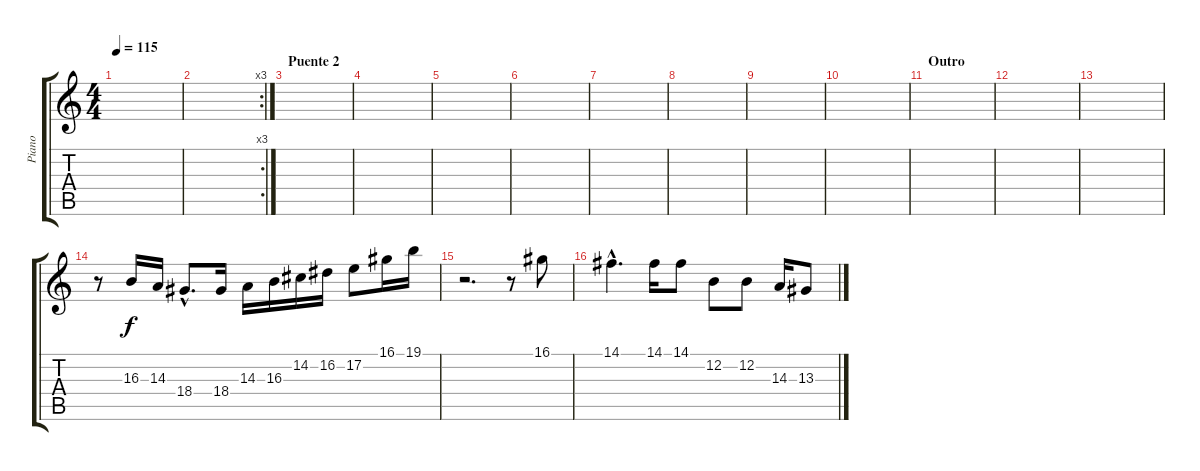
\track ("Piano" "Piano") {instrument acousticgrandpiano}
\staff {score tabs}
\tuning (E4 B3 G3 D3 A2 D2) {hide}
\ts (4 4)
\tempo 115
\clef g2
\ks c
|
\rc 3
|
\section ("" "Puente 2")
|
|
|
|
|
|
|
|
\section ("" "Outro")
|
|
|
r.8 16.3.16 14.3.16 18.4{hac}.8{d} 18.4.16 14.3.16 16.3.16 14.2.16 16.2.16 17.2.8 16.1.16 19.1.16 |
r.2{d} r.8 16.1.8 |
14.1{hac}.4{d} 14.1.16 14.1.8 12.2.8 12.2.8 14.3.16 13.3.8
